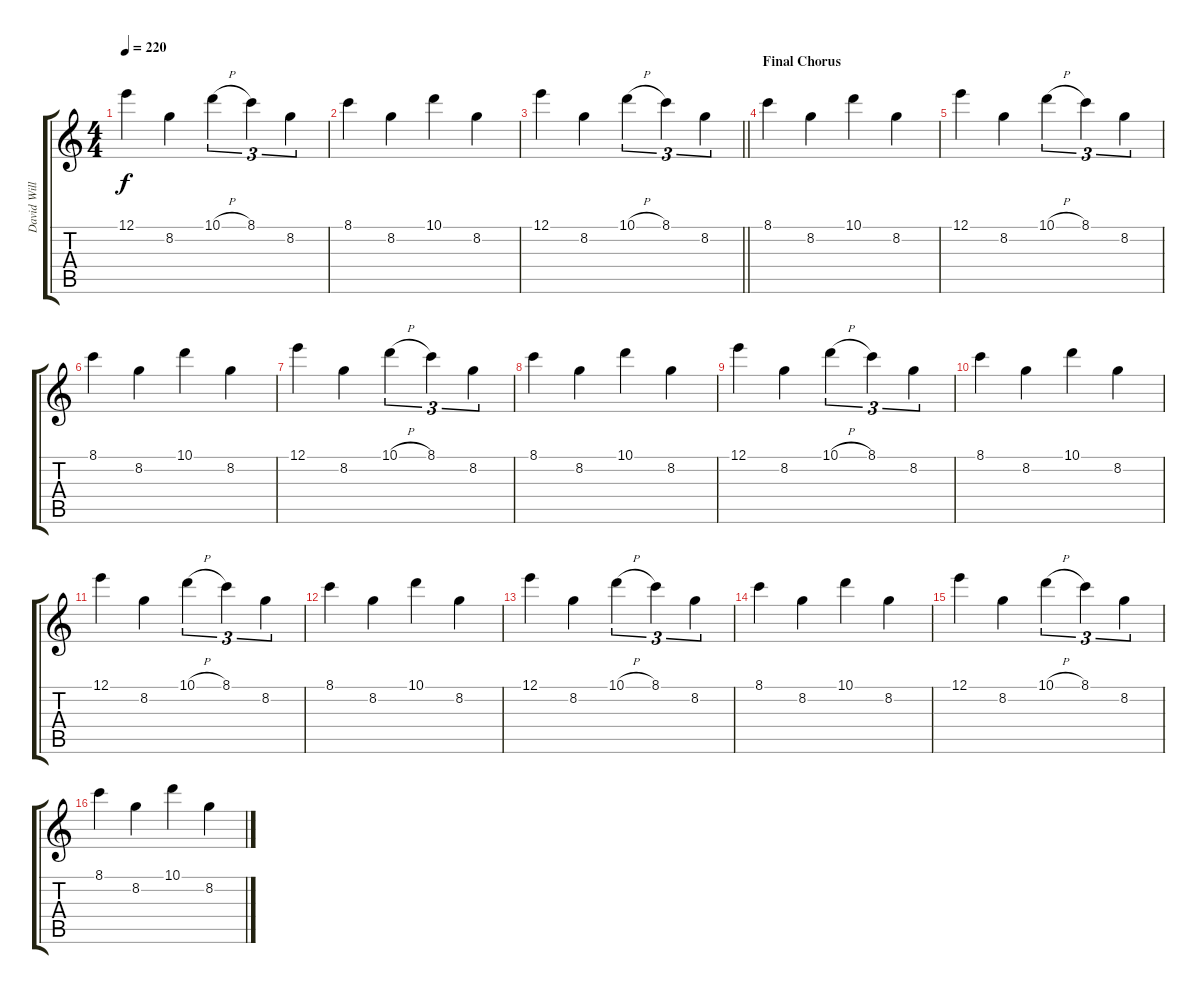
\track ("David Williams" "David Will") {instrument overdrivenguitar}
\staff {score tabs}
\tuning (E4 B3 G3 D3 A2 E2) {hide}
\ts (4 4)
\tempo 220
\clef g2
\ks c
12.1.4{dy f} 8.2.4 10.1{h}.4{tu (3 2)} 8.1.4{tu (3 2)} 8.2.4{tu (3 2)} |
8.1.4 8.2.4 10.1.4 8.2.4 |
\barLineRight lightlight
12.1.4 8.2.4 10.1{h}.4{tu (3 2)} 8.1.4{tu (3 2)} 8.2.4{tu (3 2)} |
\section ("" "Final Chorus")
8.1.4 8.2.4 10.1.4 8.2.4 |
12.1.4 8.2.4 10.1{h}.4{tu (3 2)} 8.1.4{tu (3 2)} 8.2.4{tu (3 2)} |
8.1.4 8.2.4 10.1.4 8.2.4 |
12.1.4 8.2.4 10.1{h}.4{tu (3 2)} 8.1.4{tu (3 2)} 8.2.4{tu (3 2)} |
8.1.4 8.2.4 10.1.4 8.2.4 |
12.1.4 8.2.4 10.1{h}.4{tu (3 2)} 8.1.4{tu (3 2)} 8.2.4{tu (3 2)} |
8.1.4 8.2.4 10.1.4 8.2.4 |
12.1.4 8.2.4 10.1{h}.4{tu (3 2)} 8.1.4{tu (3 2)} 8.2.4{tu (3 2)} |
8.1.4 8.2.4 10.1.4 8.2.4 |
12.1.4 8.2.4 10.1{h}.4{tu (3 2)} 8.1.4{tu (3 2)} 8.2.4{tu (3 2)} |
8.1.4 8.2.4 10.1.4 8.2.4 |
12.1.4 8.2.4 10.1{h}.4{tu (3 2)} 8.1.4{tu (3 2)} 8.2.4{tu (3 2)} |
8.1.4 8.2.4 10.1.4 8.2.4
